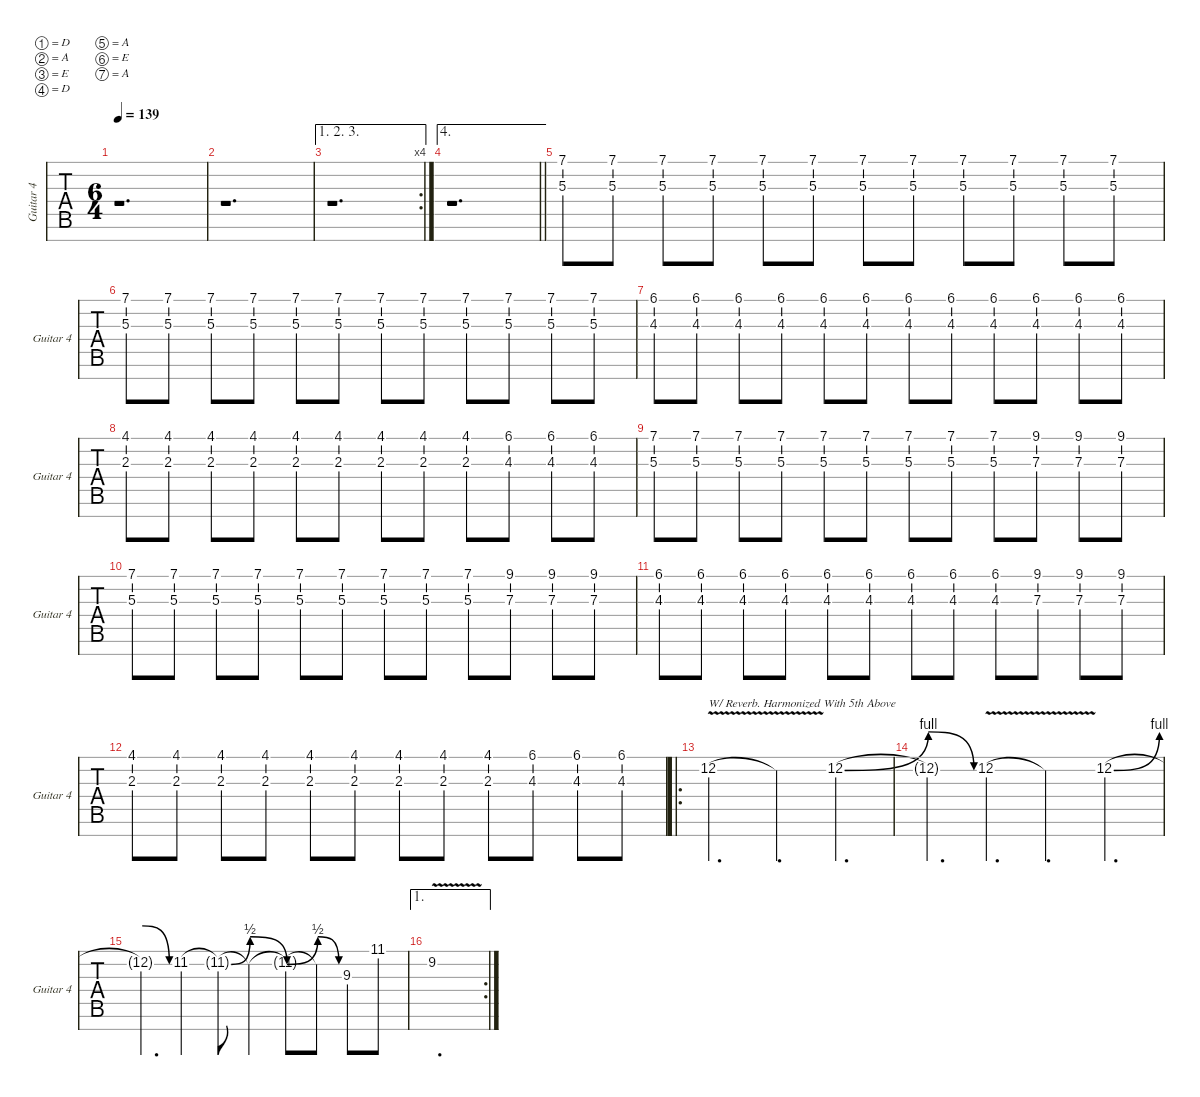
\defaultSystemsLayout 4
\hideDynamics
\bracketExtendMode nobrackets
\singleTrackTrackNamePolicy allsystems
\multiTrackTrackNamePolicy allsystems
\firstSystemTrackNameMode fullname
\otherSystemsTrackNameMode fullname
\otherSystemsTrackNameOrientation horizontal
\track ("Guitar 4" "Guitar 4") {instrument distortionguitar}
\staff {tabs}
\tuning (D4 A3 E3 D3 A2 E2 A1)
\ts (6 4)
\tempo 139
\clef g2
\ks c
r.1{d dy mf} |
r.1{d} |
\ae (1 2 3)
\rc 4
r.1{d} |
\ae 4
\barLineRight lightlight
r.1{d} |
(5.3 7.1).8 (5.3 7.1).8 (5.3 7.1).8 (5.3 7.1).8 (5.3 7.1).8 (5.3 7.1).8 (5.3 7.1).8 (5.3 7.1).8 (5.3 7.1).8 (5.3 7.1).8 (5.3 7.1).8 (5.3 7.1).8 |
(7.1 5.3).8 (7.1 5.3).8 (7.1 5.3).8 (7.1 5.3).8 (7.1 5.3).8 (7.1 5.3).8 (7.1 5.3).8 (7.1 5.3).8 (7.1 5.3).8 (7.1 5.3).8 (7.1 5.3).8 (7.1 5.3).8 |
(4.3 6.1).8 (4.3 6.1).8 (4.3 6.1).8 (4.3 6.1).8 (4.3 6.1).8 (4.3 6.1).8 (4.3 6.1).8 (4.3 6.1).8 (4.3 6.1).8 (4.3 6.1).8 (4.3 6.1).8 (4.3 6.1).8 |
(2.3 4.1).8 (2.3 4.1).8 (2.3 4.1).8 (2.3 4.1).8 (2.3 4.1).8 (2.3 4.1).8 (2.3 4.1).8 (2.3 4.1).8 (2.3 4.1).8 (4.3 6.1).8 (4.3 6.1).8 (4.3 6.1).8 |
(5.3 7.1).8 (5.3 7.1).8 (5.3 7.1).8 (5.3 7.1).8 (5.3 7.1).8 (5.3 7.1).8 (5.3 7.1).8 (5.3 7.1).8 (5.3 7.1).8 (7.3 9.1).8 (7.3 9.1).8 (7.3 9.1).8 |
(5.3 7.1).8 (5.3 7.1).8 (5.3 7.1).8 (5.3 7.1).8 (5.3 7.1).8 (5.3 7.1).8 (5.3 7.1).8 (5.3 7.1).8 (5.3 7.1).8 (7.3 9.1).8 (7.3 9.1).8 (7.3 9.1).8 |
(4.3 6.1).8 (4.3 6.1).8 (4.3 6.1).8 (4.3 6.1).8 (4.3 6.1).8 (4.3 6.1).8 (4.3 6.1).8 (4.3 6.1).8 (4.3 6.1).8 (7.3 9.1).8 (7.3 9.1).8 (7.3 9.1).8 |
(2.3 4.1).8 (2.3 4.1).8 (2.3 4.1).8 (2.3 4.1).8 (2.3 4.1).8 (2.3 4.1).8 (2.3 4.1).8 (2.3 4.1).8 (2.3 4.1).8 (4.3 6.1).8 (4.3 6.1).8 (4.3 6.1).8 |
\ro
12.2{v}.2{d txt "W/ Reverb. Harmonized With 5th Above"} 12.2{v t}.4{d} 12.2{be (bend 0.6 0 24.599999999999998 4)}.4{d} |
12.2{be (release 0 4 38.4 0) t}.4{d} 12.2{v}.4{d} 12.2{v t}.4{d} 12.2{be (bend 0.6 0 24.599999999999998 4)}.4{d} |
12.2{be (release 0 4 38.4 0) t}.4{d} 11.2.4 11.2{be (bend 0 0 14.399999999999999 2) t}.8 11.2{be (release 0 2 15 0) t}.4 11.2{be (bend 0 0 15 2) t}.8 11.2{be (release 0 2 15 0) t}.8 9.3.8 11.1.8 |
\ae 1
\rc 2
9.2{v}.1{d}
